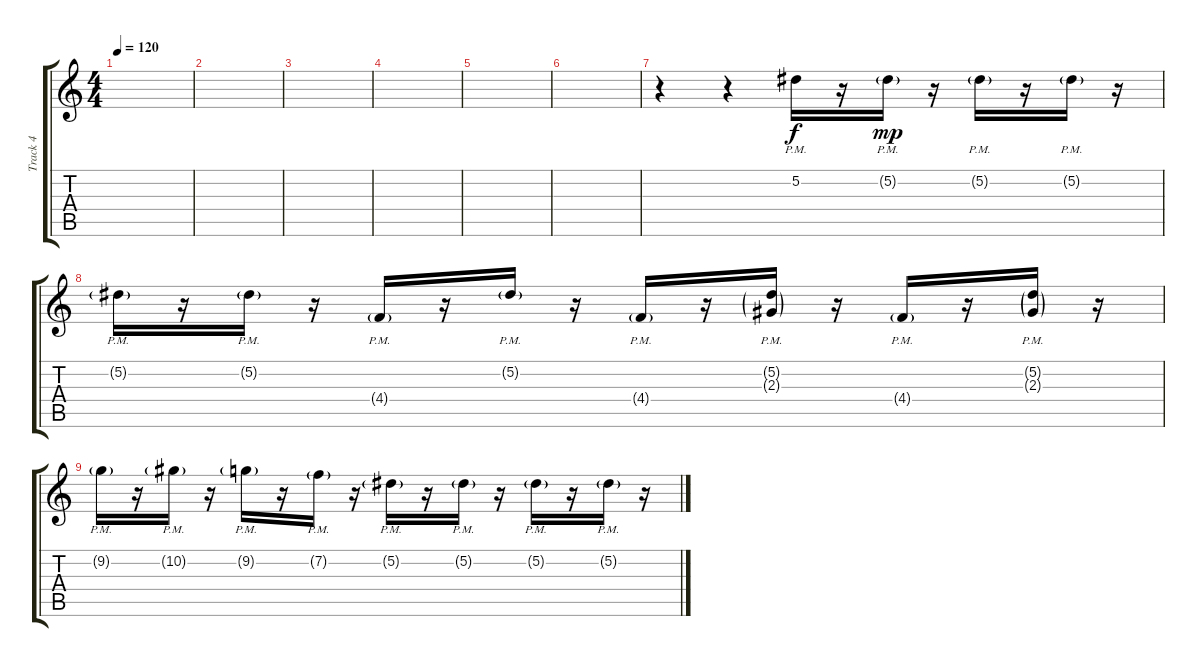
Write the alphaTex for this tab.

\track ("Track 4" "Track 4") {instrument overdrivenguitar}
\staff {score tabs}
\tuning (Eb4 Bb3 Gb3 Db3 Ab2 Db2) {hide}
\ts (4 4)
\tempo 120
\clef g2
\ks c
|
|
|
|
|
|
r.4 r.4 5.2{pm}.16 r.16 5.2{g pm}.16{dy mp} r.16 5.2{g pm}.16 r.16 5.2{g pm}.16 r.16 |
5.2{g pm}.16 r.16 5.2{g pm}.16 r.16 4.4{g pm}.16 r.16 5.2{g pm}.16 r.16 4.4{g pm}.16 r.16 (5.2{g pm} 2.3{g pm}).16 r.16 4.4{g pm}.16 r.16 (5.2{g pm} 2.3{g pm}).16 r.16 |
9.2{g pm}.16 r.16 10.2{g pm}.16 r.16 9.2{g pm}.16 r.16 7.2{g pm}.16 r.16 5.2{g pm}.16 r.16 5.2{g pm}.16 r.16 5.2{g pm}.16 r.16 5.2{g pm}.16 r.16
